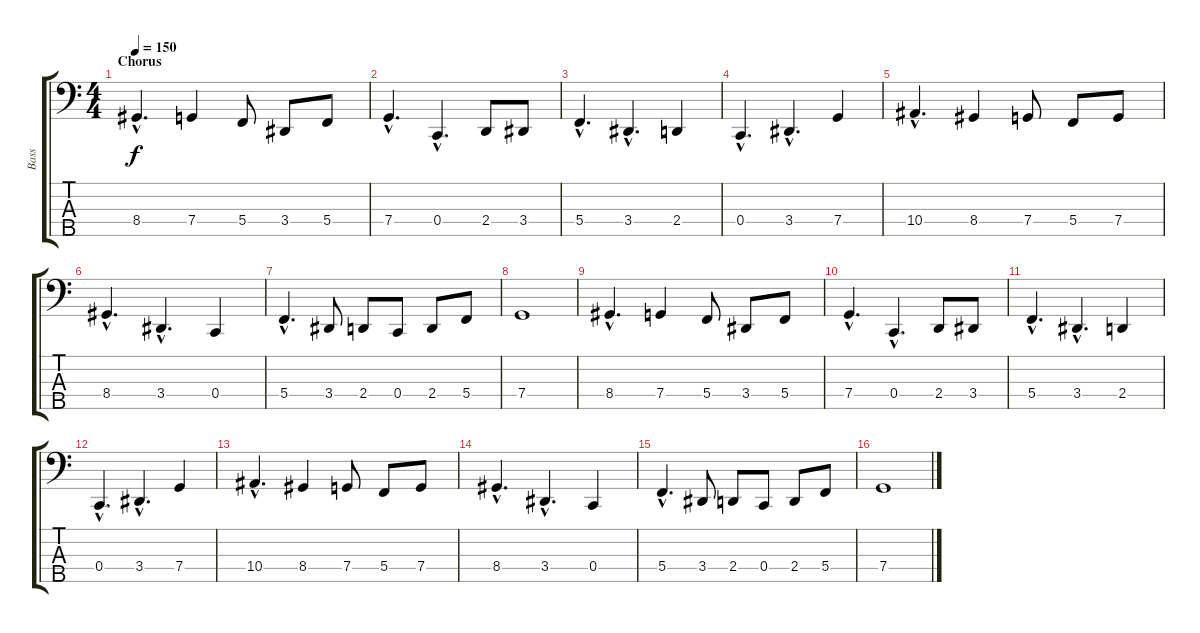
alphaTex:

\track ("Bass" "Bass") {instrument electricbassfinger}
\staff {score tabs}
\tuning (Eb2 Bb1 F1 C1 G0) {hide}
\ts (4 4)
\section ("" "Chorus")
\tempo 150
\clef f4
\ks c
8.4{hac}.4{d dy f} 7.4.4 5.4.8 3.4.8 5.4.8 |
7.4{hac}.4{d} 0.4{hac}.4{d} 2.4.8 3.4.8 |
5.4{hac}.4{d} 3.4{hac}.4{d} 2.4.4 |
0.4{hac}.4{d} 3.4{hac}.4{d} 7.4.4 |
10.4{hac}.4{d} 8.4.4 7.4.8 5.4.8 7.4.8 |
8.4{hac}.4{d} 3.4{hac}.4{d} 0.4.4 |
5.4{hac}.4{d} 3.4.8 2.4.8 0.4.8 2.4.8 5.4.8 |
7.4.1 |
8.4{hac}.4{d} 7.4.4 5.4.8 3.4.8 5.4.8 |
7.4{hac}.4{d} 0.4{hac}.4{d} 2.4.8 3.4.8 |
5.4{hac}.4{d} 3.4{hac}.4{d} 2.4.4 |
0.4{hac}.4{d} 3.4{hac}.4{d} 7.4.4 |
10.4{hac}.4{d} 8.4.4 7.4.8 5.4.8 7.4.8 |
8.4{hac}.4{d} 3.4{hac}.4{d} 0.4.4 |
5.4{hac}.4{d} 3.4.8 2.4.8 0.4.8 2.4.8 5.4.8 |
7.4.1
